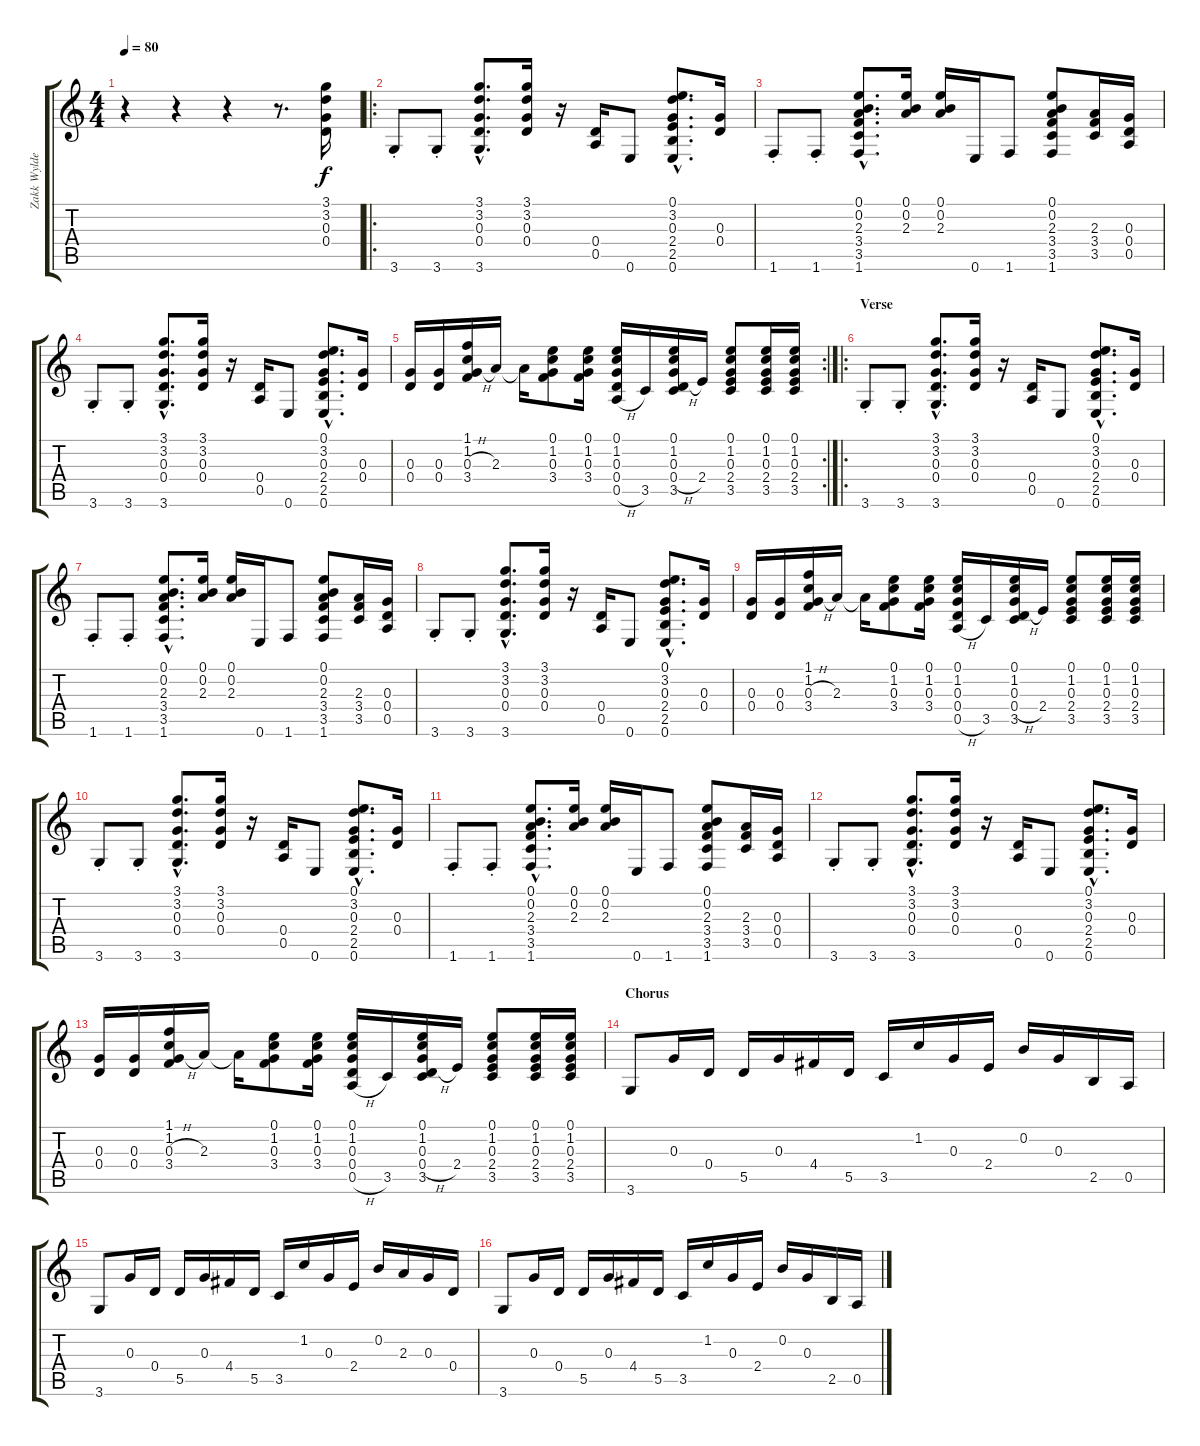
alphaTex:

\track ("Zakk Wylde (Lead Guitar)" "Zakk Wylde") {instrument acousticguitarsteel}
\staff {score tabs}
\tuning (E4 B3 G3 D3 A2 E2) {hide}
\ts (4 4)
\tempo 80
\clef g2
\ks c
r.4{dy f instrument acousticguitarsteel} r.4 r.4 r.8{d} (3.1 3.2 0.3 0.4).16 |
\ro
3.6{st}.8 3.6{st}.8 (3.1{hac} 3.2{hac} 0.3{hac} 0.4{hac} 3.6{hac}).8{d} (3.1 3.2 0.3 0.4).16 r.16 (0.4 0.5).16 0.6.8 (0.1{hac} 3.2{hac} 0.3{hac} 2.4{hac} 2.5{hac} 0.6{hac}).8{d} (0.3 0.4).16 |
1.6{st}.8 1.6{st}.8 (0.1{hac} 0.2{hac} 2.3{hac} 3.4{hac} 3.5{hac} 1.6{hac}).8{d} (0.1 0.2 2.3).16 (0.1 0.2 2.3).16 0.6.16 1.6.8 (0.1 0.2 2.3 3.4 3.5 1.6).8 (2.3 3.4 3.5).16 (0.3 0.4 0.5).16 |
3.6{st}.8 3.6{st}.8 (3.1{hac} 3.2{hac} 0.3{hac} 0.4{hac} 3.6{hac}).8{d} (3.1 3.2 0.3 0.4).16 r.16 (0.4 0.5).16 0.6.8 (0.1{hac} 3.2{hac} 0.3{hac} 2.4{hac} 2.5{hac} 0.6{hac}).8{d} (0.3 0.4).16 |
\rc 2
(0.3 0.4).16 (0.3 0.4).16 (1.1 1.2 0.3{h} 3.4).16 2.3.16 2.3{t}.16 (0.1 1.2 0.3 3.4).8 (0.1 1.2 0.3 3.4).16 (0.1 1.2 0.3 0.4 0.5{h}).16 3.5.16 (0.1 1.2 0.3 0.4{h} 3.5).16 2.4.16 (0.1 1.2 0.3 2.4 3.5).8 (0.1 1.2 0.3 2.4 3.5).16 (0.1 1.2 0.3 2.4 3.5).16 |
\ro
\section ("" "Verse")
3.6{st}.8 3.6{st}.8 (3.1{hac} 3.2{hac} 0.3{hac} 0.4{hac} 3.6{hac}).8{d} (3.1 3.2 0.3 0.4).16 r.16 (0.4 0.5).16 0.6.8 (0.1{hac} 3.2{hac} 0.3{hac} 2.4{hac} 2.5{hac} 0.6{hac}).8{d} (0.3 0.4).16 |
1.6{st}.8 1.6{st}.8 (0.1{hac} 0.2{hac} 2.3{hac} 3.4{hac} 3.5{hac} 1.6{hac}).8{d} (0.1 0.2 2.3).16 (0.1 0.2 2.3).16 0.6.16 1.6.8 (0.1 0.2 2.3 3.4 3.5 1.6).8 (2.3 3.4 3.5).16 (0.3 0.4 0.5).16 |
3.6{st}.8 3.6{st}.8 (3.1{hac} 3.2{hac} 0.3{hac} 0.4{hac} 3.6{hac}).8{d} (3.1 3.2 0.3 0.4).16 r.16 (0.4 0.5).16 0.6.8 (0.1{hac} 3.2{hac} 0.3{hac} 2.4{hac} 2.5{hac} 0.6{hac}).8{d} (0.3 0.4).16 |
(0.3 0.4).16 (0.3 0.4).16 (1.1 1.2 0.3{h} 3.4).16 2.3.16 2.3{t}.16 (0.1 1.2 0.3 3.4).8 (0.1 1.2 0.3 3.4).16 (0.1 1.2 0.3 0.4 0.5{h}).16 3.5.16 (0.1 1.2 0.3 0.4{h} 3.5).16 2.4.16 (0.1 1.2 0.3 2.4 3.5).8 (0.1 1.2 0.3 2.4 3.5).16 (0.1 1.2 0.3 2.4 3.5).16 |
3.6{st}.8 3.6{st}.8 (3.1{hac} 3.2{hac} 0.3{hac} 0.4{hac} 3.6{hac}).8{d} (3.1 3.2 0.3 0.4).16 r.16 (0.4 0.5).16 0.6.8 (0.1{hac} 3.2{hac} 0.3{hac} 2.4{hac} 2.5{hac} 0.6{hac}).8{d} (0.3 0.4).16 |
1.6{st}.8 1.6{st}.8 (0.1{hac} 0.2{hac} 2.3{hac} 3.4{hac} 3.5{hac} 1.6{hac}).8{d} (0.1 0.2 2.3).16 (0.1 0.2 2.3).16 0.6.16 1.6.8 (0.1 0.2 2.3 3.4 3.5 1.6).8 (2.3 3.4 3.5).16 (0.3 0.4 0.5).16 |
3.6{st}.8 3.6{st}.8 (3.1{hac} 3.2{hac} 0.3{hac} 0.4{hac} 3.6{hac}).8{d} (3.1 3.2 0.3 0.4).16 r.16 (0.4 0.5).16 0.6.8 (0.1{hac} 3.2{hac} 0.3{hac} 2.4{hac} 2.5{hac} 0.6{hac}).8{d} (0.3 0.4).16 |
(0.3 0.4).16 (0.3 0.4).16 (1.1 1.2 0.3{h} 3.4).16 2.3.16 2.3{t}.16 (0.1 1.2 0.3 3.4).8 (0.1 1.2 0.3 3.4).16 (0.1 1.2 0.3 0.4 0.5{h}).16 3.5.16 (0.1 1.2 0.3 0.4{h} 3.5).16 2.4.16 (0.1 1.2 0.3 2.4 3.5).8 (0.1 1.2 0.3 2.4 3.5).16 (0.1 1.2 0.3 2.4 3.5).16 |
\section ("" "Chorus")
3.6.8 0.3.16 0.4.16 5.5.16 0.3.16 4.4.16 5.5.16 3.5.16 1.2.16 0.3.16 2.4.16 0.2.16 0.3.16 2.5.16 0.5.16 |
3.6.8 0.3.16 0.4.16 5.5.16 0.3.16 4.4.16 5.5.16 3.5.16 1.2.16 0.3.16 2.4.16 0.2.16 2.3.16 0.3.16 0.4.16 |
3.6.8 0.3.16 0.4.16 5.5.16 0.3.16 4.4.16 5.5.16 3.5.16 1.2.16 0.3.16 2.4.16 0.2.16 0.3.16 2.5.16 0.5.16
